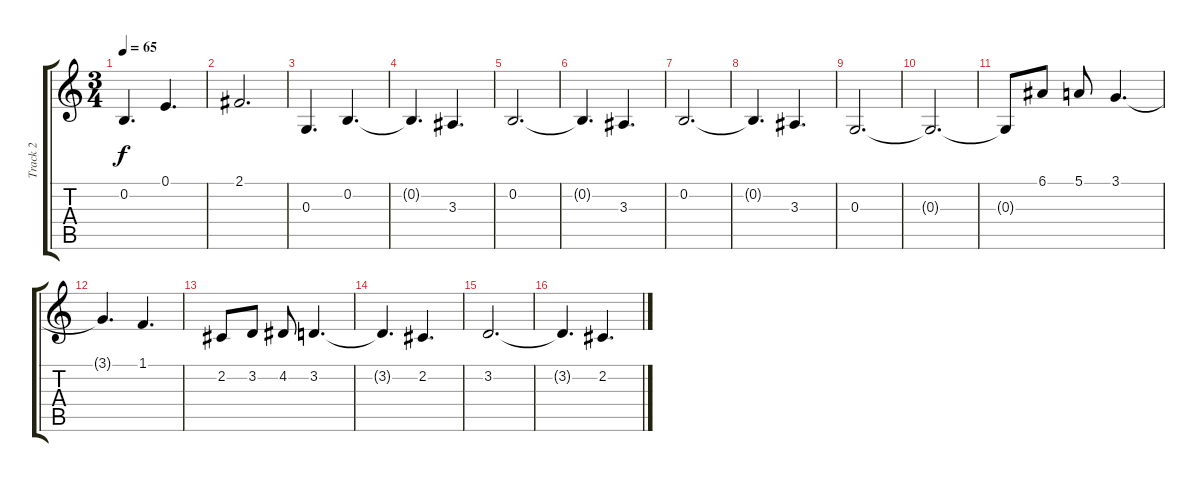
\track ("Track 2" "Track 2") {instrument flute}
\staff {score tabs}
\tuning (E4 B3 G3 D3 A2 E2) {hide}
\ts (3 4)
\tempo 65
\clef g2
\ks c
0.2.4{d dy f} 0.1.4{d} |
2.1.2{d} |
0.3.4{d} 0.2.4{d} |
0.2{t}.4{d} 3.3.4{d} |
0.2.2{d} |
0.2{t}.4{d} 3.3.4{d} |
0.2.2{d} |
0.2{t}.4{d} 3.3.4{d} |
0.3.2{d} |
0.3{t}.2{d} |
0.3{t}.8 6.1.8 5.1.8 3.1.4{d} |
3.1{t}.4{d} 1.1.4{d} |
2.2.8 3.2.8 4.2.8 3.2.4{d} |
3.2{t}.4{d} 2.2.4{d} |
3.2.2{d} |
3.2{t}.4{d} 2.2.4{d}
